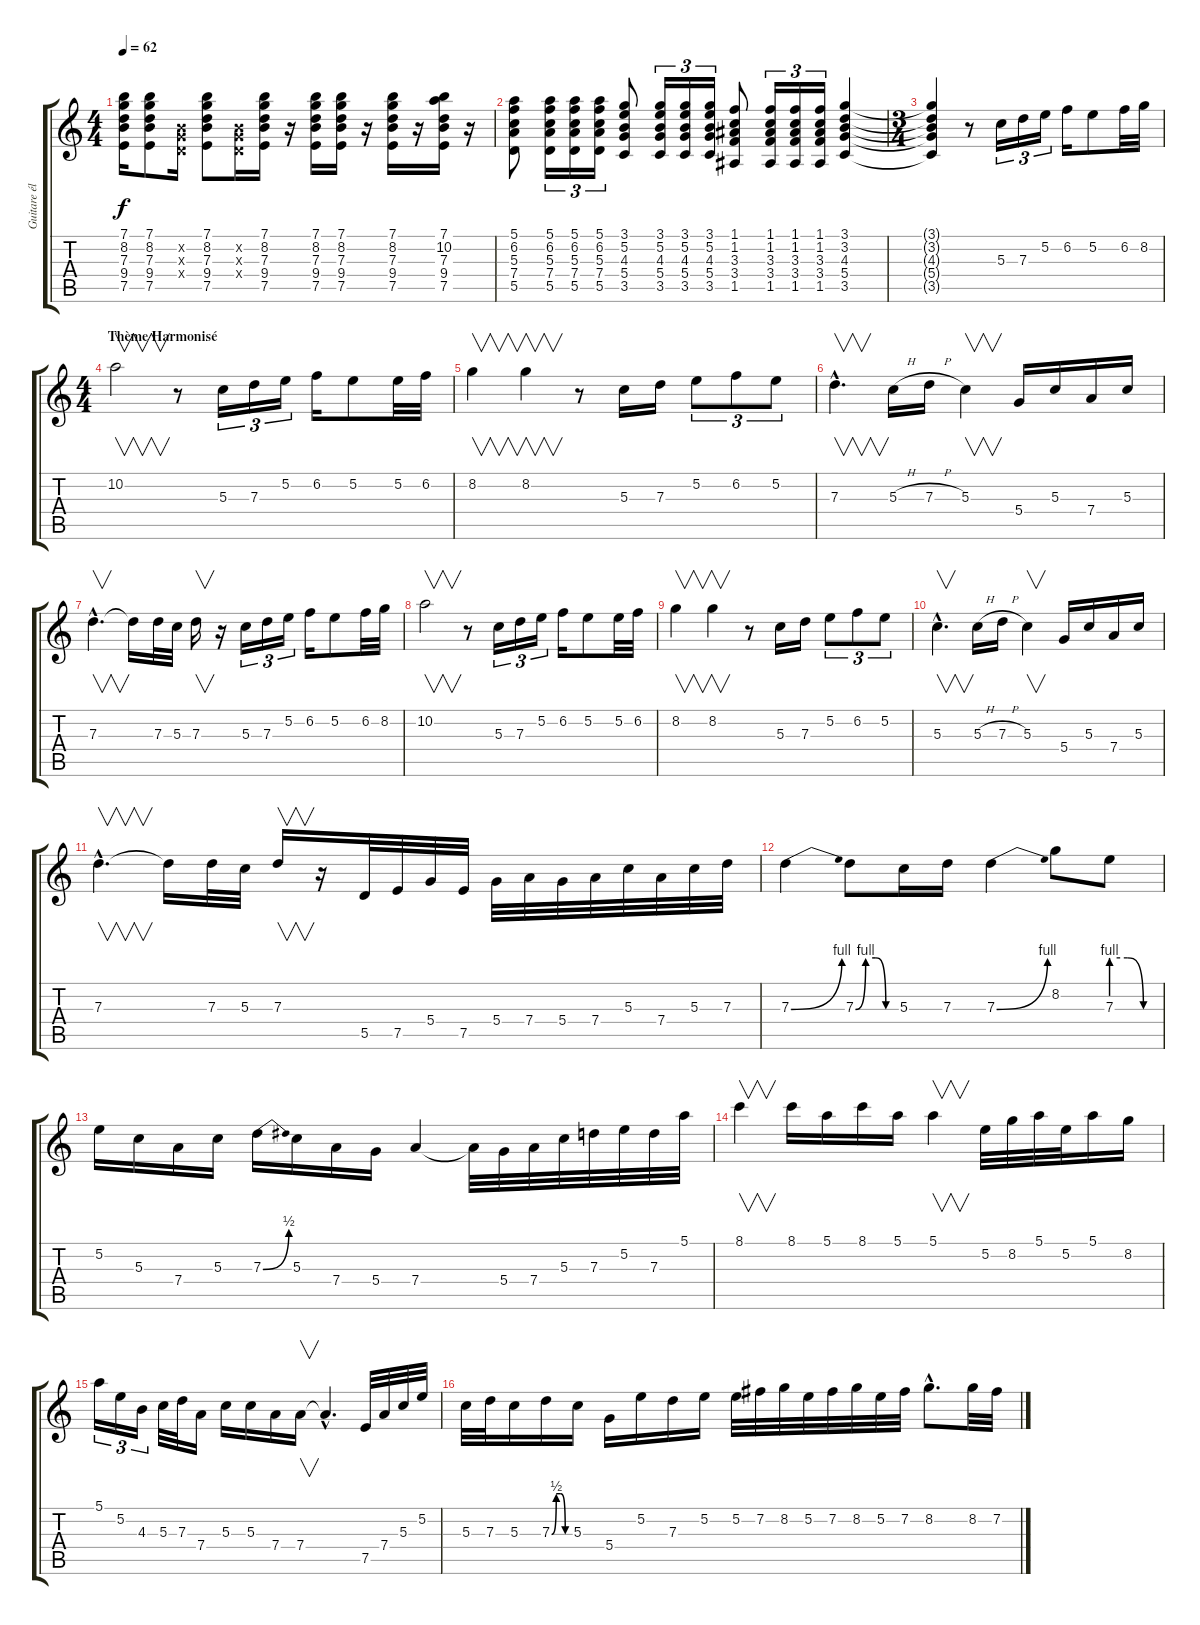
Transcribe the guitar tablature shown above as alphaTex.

\track ("Guitare électrique / Lead" "Guitare él") {instrument distortionguitar}
\staff {score tabs}
\tuning (E4 B3 G3 D3 A2 E2) {hide}
\ts (4 4)
\tempo 62
\clef g2
\ks c
(7.1 8.2 7.3 9.4 7.5).16{dy f} (7.1 8.2 7.3 9.4 7.5).8 (0.2{x} 0.3{x} 0.4{x}).16 (7.1 8.2 7.3 9.4 7.5).8 (0.2{x} 0.3{x} 0.4{x}).16 (7.1 8.2 7.3 9.4 7.5).16 r.16 (7.1 8.2 7.3 9.4 7.5).16 (7.1 8.2 7.3 9.4 7.5).16 r.16 (7.1 8.2 7.3 9.4 7.5).16 r.16 (7.1 10.2 7.3 9.4 7.5).16 r.16 |
(5.1 6.2 5.3 7.4 5.5).8 (5.1 6.2 5.3 7.4 5.5).16{tu (3 2)} (5.1 6.2 5.3 7.4 5.5).16{tu (3 2)} (5.1 6.2 5.3 7.4 5.5).16{tu (3 2)} (3.1 5.2 4.3 5.4 3.5).8 (3.1 5.2 4.3 5.4 3.5).16{tu (3 2)} (3.1 5.2 4.3 5.4 3.5).16{tu (3 2)} (3.1 5.2 4.3 5.4 3.5).16{tu (3 2)} (1.1 1.2 3.3 3.4 1.5).8 (1.1 1.2 3.3 3.4 1.5).16{tu (3 2)} (1.1 1.2 3.3 3.4 1.5).16{tu (3 2)} (1.1 1.2 3.3 3.4 1.5).16{tu (3 2)} (3.1 3.2 4.3 5.4 3.5).4 |
\ts (3 4)
(3.1{t} 3.2{t} 4.3{t} 5.4{t} 3.5{t}).4 r.8 5.3.16{tu (3 2) balance 13} 7.3.16{tu (3 2)} 5.2.16{tu (3 2)} 6.2.16 5.2.8 6.2.32 8.2.32 |
\ts (4 4)
\section ("" "Thème Harmonisé")
10.2.2{v} r.8 5.3.16{tu (3 2)} 7.3.16{tu (3 2)} 5.2.16{tu (3 2)} 6.2.16 5.2.8 5.2.32 6.2.32 |
8.2.4{v} 8.2.4{v} r.8 5.3.16 7.3.16 5.2.8{tu (3 2)} 6.2.8{tu (3 2)} 5.2.8{tu (3 2)} |
7.3{hac}.4{v d} 5.3{h}.16 7.3{h}.16 5.3.4{v} 5.4.16 5.3.16 7.4.16 5.3.16 |
7.3{hac}.4{v d instrument distortionguitar} 7.3{t}.16 7.3.32 5.3.32 7.3.16{v} r.16 5.3.16{tu (3 2)} 7.3.16{tu (3 2)} 5.2.16{tu (3 2)} 6.2.16 5.2.8 6.2.32 8.2.32 |
10.2.2{v} r.8 5.3.16{tu (3 2)} 7.3.16{tu (3 2)} 5.2.16{tu (3 2)} 6.2.16 5.2.8 5.2.32 6.2.32 |
8.2.4{v} 8.2.4{v} r.8 5.3.16 7.3.16 5.2.8{tu (3 2)} 6.2.8{tu (3 2)} 5.2.8{tu (3 2)} |
5.3{hac}.4{v d} 5.3{h}.16 7.3{h}.16 5.3.4{v} 5.4.16 5.3.16 7.4.16 5.3.16 |
7.3{hac}.4{v d instrument distortionguitar} 7.3{t}.16 7.3.32 5.3.32 7.3.16{v} r.16 5.5.32{balance 8} 7.5.32 5.4.32 7.5.32 5.4.32 7.4.32 5.4.32 7.4.32 5.3.32 7.4.32 5.3.32 7.3.32 |
7.3{be (bend 0 0 60 4)}.4 7.3{be (custom 0 0 15 4 30 4 45 0 60 0)}.8 5.3.16 7.3.16 7.3{be (bend 0 0 60 4)}.4 8.2.8 7.3{be (custom 0 4 20 4 40 0 60 0)}.8 |
5.2.16 5.3.16 7.4.16 5.3.16 7.3{be (bend 0 0 60 2)}.16 5.3.16 7.4.16 5.4.16 7.4.4 7.4{t}.32 5.4.32 7.4.32 5.3.32 7.3.32 5.2.32 7.3.32 5.1.32 |
8.1.4{v} 8.1.16 5.1.16 8.1.16 5.1.16 5.1.4{v} 5.2.32 8.2.32 5.1.32 5.2.32 5.1.16 8.2.16 |
5.1.16{tu (3 2)} 5.2.16{tu (3 2)} 4.3.16{tu (3 2)} 5.3.32 7.3.32 7.4.16 5.3.16 5.3.16 7.4.16 7.4.16{v} 7.4{hac t}.4{d} 7.5.32 7.4.32 5.3.32 5.2.32 |
5.3.32 7.3.32 5.3.16 7.3{be (custom 0 0 15 2 30 2 45 0 60 0)}.16 5.3.16 5.4.16 5.2.16 7.3.16 5.2.16 5.2.32 7.2.32 8.2.32 5.2.32 7.2.32 8.2.32 5.2.32 7.2.32 8.2{hac}.8{d} 8.2.32 7.2.32
